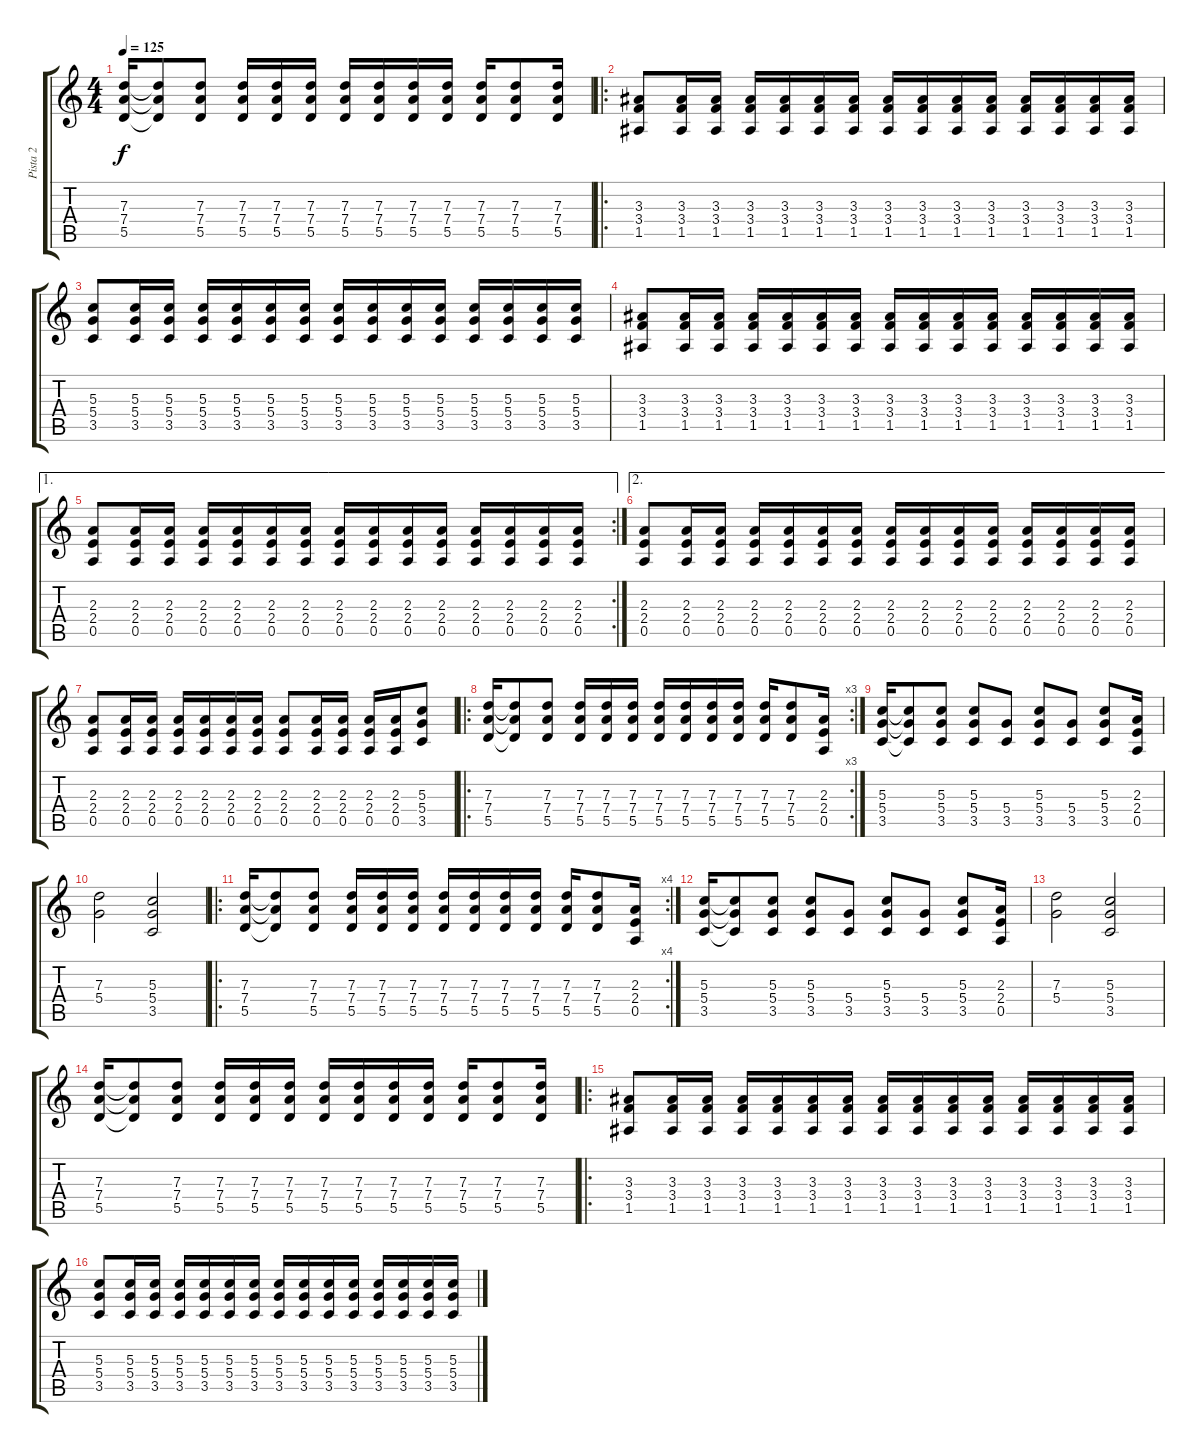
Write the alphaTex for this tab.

\track ("Pista 2" "Pista 2") {instrument distortionguitar}
\staff {score tabs}
\tuning (E4 B3 G3 D3 A2 E2) {hide}
\ts (4 4)
\tempo 125
\clef g2
\ks c
(7.3 7.4 5.5).16{dy f} (7.3{t} 7.4{t} 5.5{t}).8 (7.3 7.4 5.5).8 (7.3 7.4 5.5).16 (7.3 7.4 5.5).16 (7.3 7.4 5.5).16 (7.3 7.4 5.5).16 (7.3 7.4 5.5).16 (7.3 7.4 5.5).16 (7.3 7.4 5.5).16 (7.3 7.4 5.5).16 (7.3 7.4 5.5).8 (7.3 7.4 5.5).16 |
\ro
(3.3 3.4 1.5).8 (3.3 3.4 1.5).16 (3.3 3.4 1.5).16 (3.3 3.4 1.5).16 (3.3 3.4 1.5).16 (3.3 3.4 1.5).16 (3.3 3.4 1.5).16 (3.3 3.4 1.5).16 (3.3 3.4 1.5).16 (3.3 3.4 1.5).16 (3.3 3.4 1.5).16 (3.3 3.4 1.5).16 (3.3 3.4 1.5).16 (3.3 3.4 1.5).16 (3.3 3.4 1.5).16 |
(5.3 5.4 3.5).8 (5.3 5.4 3.5).16 (5.3 5.4 3.5).16 (5.3 5.4 3.5).16 (5.3 5.4 3.5).16 (5.3 5.4 3.5).16 (5.3 5.4 3.5).16 (5.3 5.4 3.5).16 (5.3 5.4 3.5).16 (5.3 5.4 3.5).16 (5.3 5.4 3.5).16 (5.3 5.4 3.5).16 (5.3 5.4 3.5).16 (5.3 5.4 3.5).16 (5.3 5.4 3.5).16 |
(3.3 3.4 1.5).8 (3.3 3.4 1.5).16 (3.3 3.4 1.5).16 (3.3 3.4 1.5).16 (3.3 3.4 1.5).16 (3.3 3.4 1.5).16 (3.3 3.4 1.5).16 (3.3 3.4 1.5).16 (3.3 3.4 1.5).16 (3.3 3.4 1.5).16 (3.3 3.4 1.5).16 (3.3 3.4 1.5).16 (3.3 3.4 1.5).16 (3.3 3.4 1.5).16 (3.3 3.4 1.5).16 |
\ae 1
\rc 2
(2.3 2.4 0.5).8 (2.3 2.4 0.5).16 (2.3 2.4 0.5).16 (2.3 2.4 0.5).16 (2.3 2.4 0.5).16 (2.3 2.4 0.5).16 (2.3 2.4 0.5).16 (2.3 2.4 0.5).16 (2.3 2.4 0.5).16 (2.3 2.4 0.5).16 (2.3 2.4 0.5).16 (2.3 2.4 0.5).16 (2.3 2.4 0.5).16 (2.3 2.4 0.5).16 (2.3 2.4 0.5).16 |
\ae 2
(2.3 2.4 0.5).8 (2.3 2.4 0.5).16 (2.3 2.4 0.5).16 (2.3 2.4 0.5).16 (2.3 2.4 0.5).16 (2.3 2.4 0.5).16 (2.3 2.4 0.5).16 (2.3 2.4 0.5).16 (2.3 2.4 0.5).16 (2.3 2.4 0.5).16 (2.3 2.4 0.5).16 (2.3 2.4 0.5).16 (2.3 2.4 0.5).16 (2.3 2.4 0.5).16 (2.3 2.4 0.5).16 |
(2.3 2.4 0.5).8 (2.3 2.4 0.5).16 (2.3 2.4 0.5).16 (2.3 2.4 0.5).16 (2.3 2.4 0.5).16 (2.3 2.4 0.5).16 (2.3 2.4 0.5).16 (2.3 2.4 0.5).8 (2.3 2.4 0.5).16 (2.3 2.4 0.5).16 (2.3 2.4 0.5).16 (2.3 2.4 0.5).16 (5.3 5.4 3.5).8 |
\ro
\rc 3
(7.3 7.4 5.5).16 (7.3{t} 7.4{t} 5.5{t}).8 (7.3 7.4 5.5).8 (7.3 7.4 5.5).16 (7.3 7.4 5.5).16 (7.3 7.4 5.5).16 (7.3 7.4 5.5).16 (7.3 7.4 5.5).16 (7.3 7.4 5.5).16 (7.3 7.4 5.5).16 (7.3 7.4 5.5).16 (7.3 7.4 5.5).8 (2.3 2.4 0.5).16 |
(5.3 5.4 3.5).16 (5.3{t} 5.4{t} 3.5{t}).8 (5.3 5.4 3.5).8 (5.3 5.4 3.5).8 (5.4 3.5).8 (5.3 5.4 3.5).8 (5.4 3.5).8 (5.3 5.4 3.5).8 (2.3 2.4 0.5).16 |
(7.3 5.4).2 (5.3 5.4 3.5).2 |
\ro
\rc 4
(7.3 7.4 5.5).16 (7.3{t} 7.4{t} 5.5{t}).8 (7.3 7.4 5.5).8 (7.3 7.4 5.5).16 (7.3 7.4 5.5).16 (7.3 7.4 5.5).16 (7.3 7.4 5.5).16 (7.3 7.4 5.5).16 (7.3 7.4 5.5).16 (7.3 7.4 5.5).16 (7.3 7.4 5.5).16 (7.3 7.4 5.5).8 (2.3 2.4 0.5).16 |
(5.3 5.4 3.5).16 (5.3{t} 5.4{t} 3.5{t}).8 (5.3 5.4 3.5).8 (5.3 5.4 3.5).8 (5.4 3.5).8 (5.3 5.4 3.5).8 (5.4 3.5).8 (5.3 5.4 3.5).8 (2.3 2.4 0.5).16 |
(7.3 5.4).2 (5.3 5.4 3.5).2 |
(7.3 7.4 5.5).16 (7.3{t} 7.4{t} 5.5{t}).8 (7.3 7.4 5.5).8 (7.3 7.4 5.5).16 (7.3 7.4 5.5).16 (7.3 7.4 5.5).16 (7.3 7.4 5.5).16 (7.3 7.4 5.5).16 (7.3 7.4 5.5).16 (7.3 7.4 5.5).16 (7.3 7.4 5.5).16 (7.3 7.4 5.5).8 (7.3 7.4 5.5).16 |
\ro
(3.3 3.4 1.5).8 (3.3 3.4 1.5).16 (3.3 3.4 1.5).16 (3.3 3.4 1.5).16 (3.3 3.4 1.5).16 (3.3 3.4 1.5).16 (3.3 3.4 1.5).16 (3.3 3.4 1.5).16 (3.3 3.4 1.5).16 (3.3 3.4 1.5).16 (3.3 3.4 1.5).16 (3.3 3.4 1.5).16 (3.3 3.4 1.5).16 (3.3 3.4 1.5).16 (3.3 3.4 1.5).16 |
(5.3 5.4 3.5).8 (5.3 5.4 3.5).16 (5.3 5.4 3.5).16 (5.3 5.4 3.5).16 (5.3 5.4 3.5).16 (5.3 5.4 3.5).16 (5.3 5.4 3.5).16 (5.3 5.4 3.5).16 (5.3 5.4 3.5).16 (5.3 5.4 3.5).16 (5.3 5.4 3.5).16 (5.3 5.4 3.5).16 (5.3 5.4 3.5).16 (5.3 5.4 3.5).16 (5.3 5.4 3.5).16
